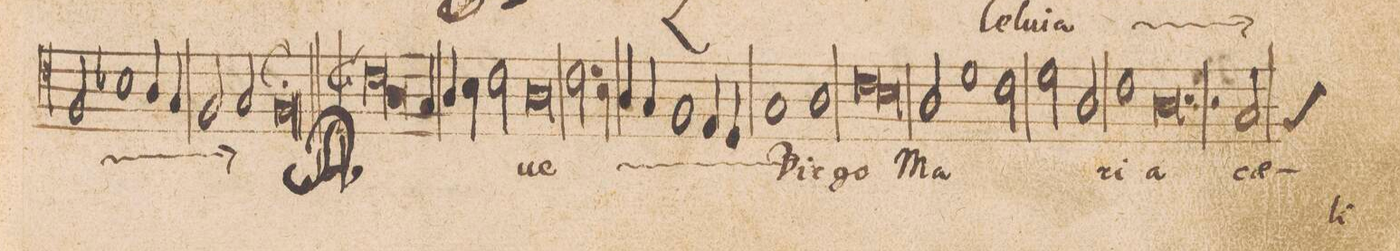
**kern	**text
*I"ALTVS.	*
*clefC4	*
*k[]	*
*met(C|)	*
*M2/1	*
2F/	.
1B-X	.
4A/	.
4G/	.
=7-	=7-
2F/	.
2G/	-lu-
0.Fl;>	-ia
*	*Xij
=8-	=8-
=9||	=9||
*M2/1	*
*met(C|)	*
*lig	*
1c	A-
*col	*
2.A\	.
*Xcol	*
*Xlig	*
4G/	.
=10-	=10-
4A/	.
4Bny\	.
2c\	.
0A	-ue
=11-	=11-
*	*ij
2.c\	A-
4B\	.
=12-	=12-
4A/	.
4G/	.
1F	.
4E/	.
4D/	.
=13-	=13-
1G	-ue
*	*Xij
1A	Vir-
=14-	=14-
*lig	*
1c	-go
1B	.
*Xlig	*
=15-	=15-
2A/	Ma-
1d	.
2c\	.
=16-	=16-
2d\	.
2A/	.
1c	-ri-
=17-	=17-
0.A	-a
=18-	=18-
2r	.
*custos:F	*
2G/	cae-
=19-	=19-
*-	*-
